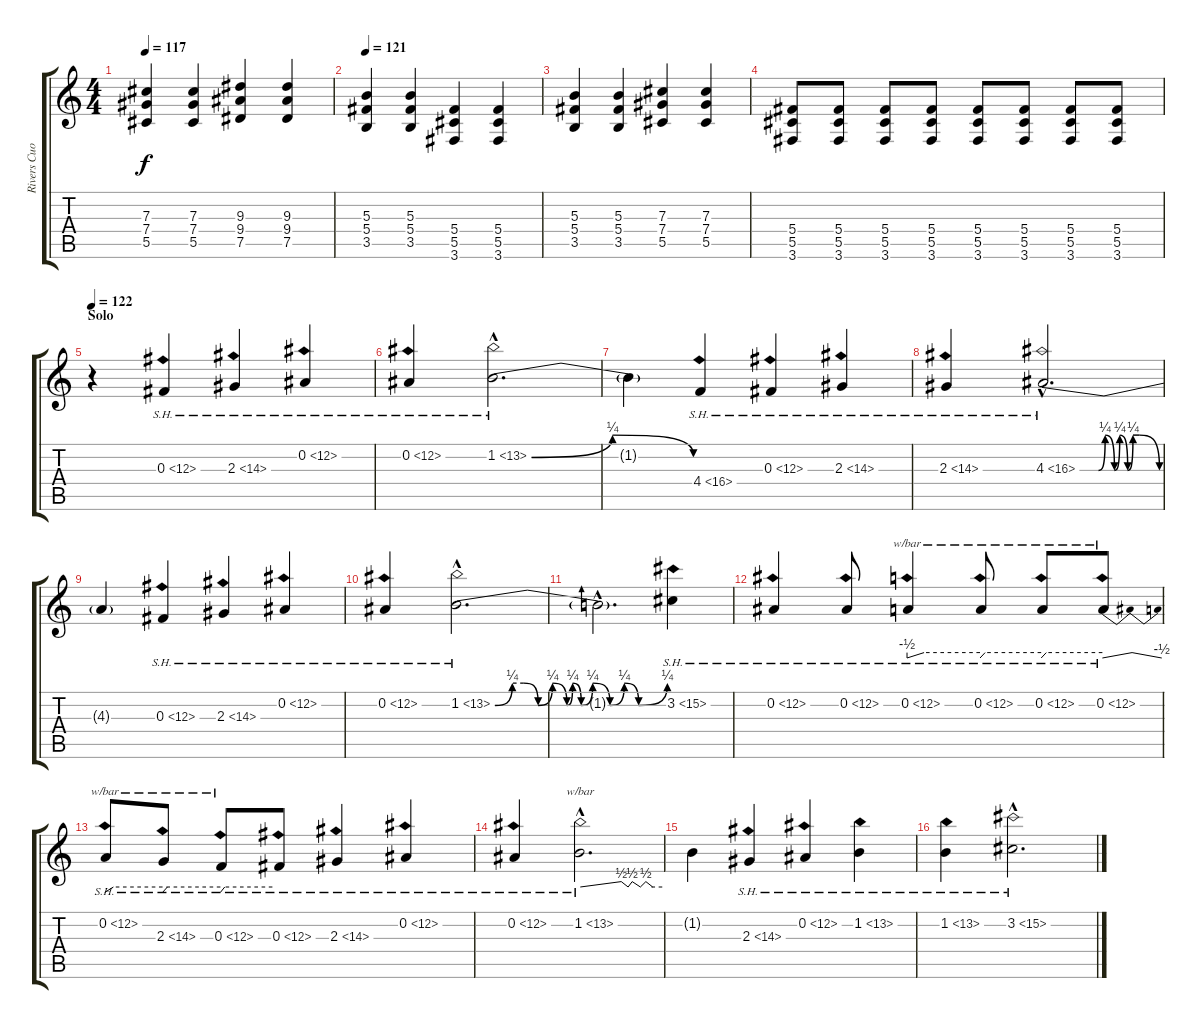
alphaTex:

\track ("Rivers Cuomo" "Rivers Cuo") {instrument distortionguitar}
\staff {score tabs}
\tuning (Eb4 Bb3 Gb3 Db3 Ab2 Eb2) {hide}
\ts (4 4)
\tempo 117
\clef g2
\ks c
(7.3 7.4 5.5).4{dy f} (7.3 7.4 5.5).4 (9.3 9.4 7.5).4 (9.3 9.4 7.5).4 |
\tempo 121
(5.3 5.4 3.5).4 (5.3 5.4 3.5).4 (5.4 5.5 3.6).4 (5.4 5.5 3.6).4 |
(5.3 5.4 3.5).4 (5.3 5.4 3.5).4 (7.3 7.4 5.5).4 (7.3 7.4 5.5).4 |
(5.4 5.5 3.6).8 (5.4 5.5 3.6).8 (5.4 5.5 3.6).8 (5.4 5.5 3.6).8 (5.4 5.5 3.6).8 (5.4 5.5 3.6).8 (5.4 5.5 3.6).8 (5.4 5.5 3.6).8 |
\section ("" "Solo")
\tempo 122
r.4{volume 16 balance 0} 0.3{sh 12}.4 2.3{sh 12}.4 0.2{sh 12}.4 |
0.2{sh 12}.4 1.2{be (bendrelease 0 0 42 1 42 1 60 0) sh 12 hac}.2{d} |
1.2{t}.4 4.4{sh 12}.4 0.3{sh 12}.4 2.3{sh 12}.4 |
2.3{sh 12}.4 4.3{be (custom 0 0 14 0 19 1 26 0 30 1 36 0 40 1 45 1 60 0) sh 12 hac}.2{d} |
4.3{t}.4 0.3{sh 12}.4 2.3{sh 12}.4 0.2{sh 12}.4 |
0.2{sh 12}.4 1.2{be (custom 0 0 6 1 10 1 15 0 20 1 25 0 27 1 30 0 34 1 40 0 45 1 50 0 60 1) sh 12 hac}.2{d} |
1.2{hac t}.2{d} 3.2{sh 12}.4 |
0.2{sh 12}.4 0.2{sh 12}.8 0.2{sh 12}.4{tbe (custom default 0 -2 14 0 60 0)} 0.2{sh 12}.8{tbe (custom default 0 -2 5 0 60 0)} 0.2{sh 12}.8{tbe (custom default 0 -2 5 0 60 0)} 0.2{sh 12}.8{tbe (dip default 0 -2 5 0 38 0 60 -2)} |
0.2{sh 12}.8{tbe (custom default 0 -2 9 0 60 0)} 2.3{sh 12}.8{tbe (custom default 0 -2 5 0 60 0)} 0.3{sh 12}.8{tbe (custom default 0 -2 5 0 60 0)} 0.3{sh 12}.8 2.3{sh 12}.4 0.2{sh 12}.4 |
0.2{sh 12}.4 1.2{sh 12 hac}.2{d tbe (custom default 0 0 30 2 35 0 38 2 44 0 48 2 53 0 60 0)} |
1.2{t}.4 2.3{sh 12}.4 0.2{sh 12}.4 1.2{sh 12}.4 |
1.2{sh 12}.4 3.2{sh 12 hac}.2{d}
